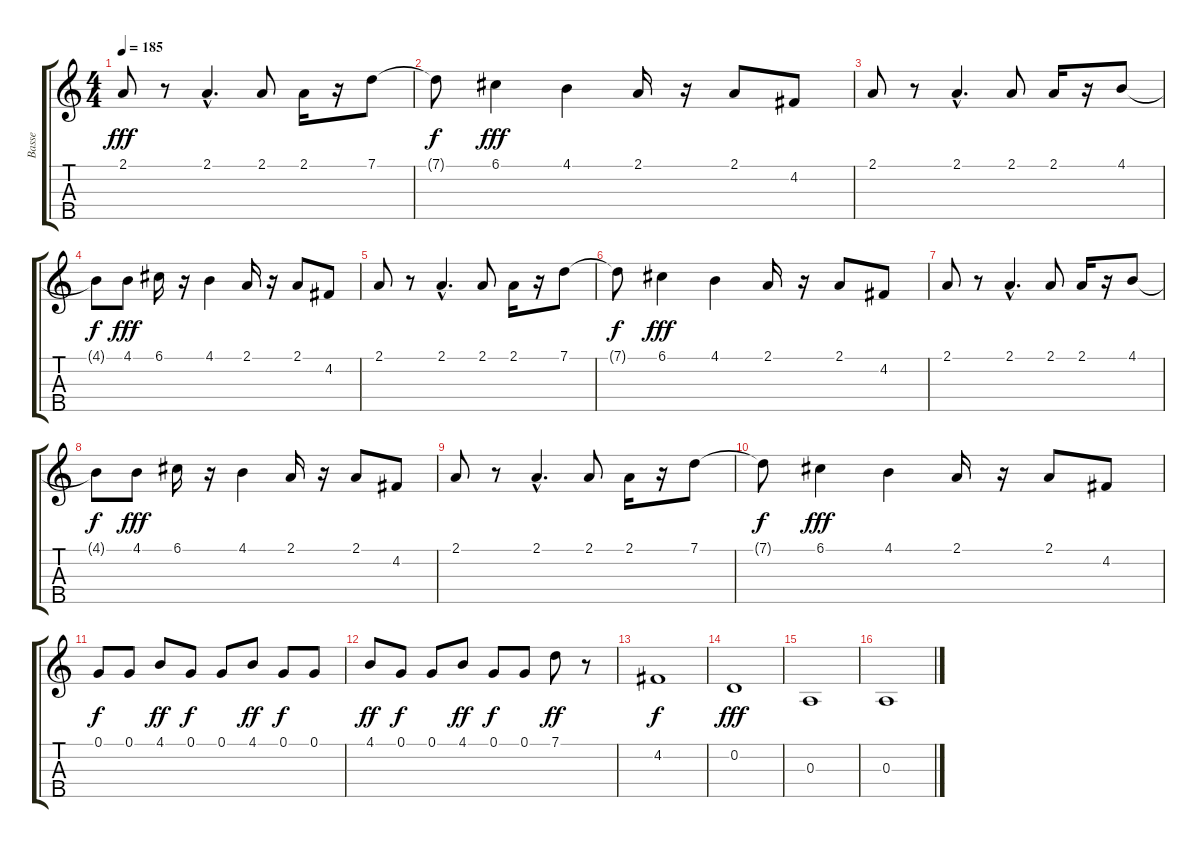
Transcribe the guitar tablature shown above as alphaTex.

\track ("Basse" "Basse") {instrument electricbassfinger}
\staff {score tabs}
\tuning (G3 D3 A2 E2 B1) {hide}
\ts (4 4)
\tempo 185
\clef g2
\ks c
2.1.8{dy fff} r.8 2.1{hac}.4{d} 2.1.8 2.1.16 r.16 7.1.8 |
7.1{t}.8{dy f} 6.1.4{dy fff} 4.1.4 2.1.16 r.16 2.1.8 4.2.8 |
2.1.8 r.8 2.1{hac}.4{d} 2.1.8 2.1.16 r.16 4.1.8 |
4.1{t}.8{dy f} 4.1.8{dy fff} 6.1.16 r.16 4.1.4 2.1.16 r.16 2.1.8 4.2.8 |
2.1.8 r.8 2.1{hac}.4{d} 2.1.8 2.1.16 r.16 7.1.8 |
7.1{t}.8{dy f} 6.1.4{dy fff} 4.1.4 2.1.16 r.16 2.1.8 4.2.8 |
2.1.8 r.8 2.1{hac}.4{d} 2.1.8 2.1.16 r.16 4.1.8 |
4.1{t}.8{dy f} 4.1.8{dy fff} 6.1.16 r.16 4.1.4 2.1.16 r.16 2.1.8 4.2.8 |
2.1.8 r.8 2.1{hac}.4{d} 2.1.8 2.1.16 r.16 7.1.8 |
7.1{t}.8{dy f} 6.1.4{dy fff} 4.1.4 2.1.16 r.16 2.1.8 4.2.8 |
0.1.8{dy f} 0.1.8 4.1.8{dy ff} 0.1.8{dy f} 0.1.8 4.1.8{dy ff} 0.1.8{dy f} 0.1.8 |
4.1.8{dy ff} 0.1.8{dy f} 0.1.8 4.1.8{dy ff} 0.1.8{dy f} 0.1.8 7.1.8{dy ff} r.8 |
4.2.1{dy f} |
0.2.1{dy fff} |
0.3.1 |
0.3.1
